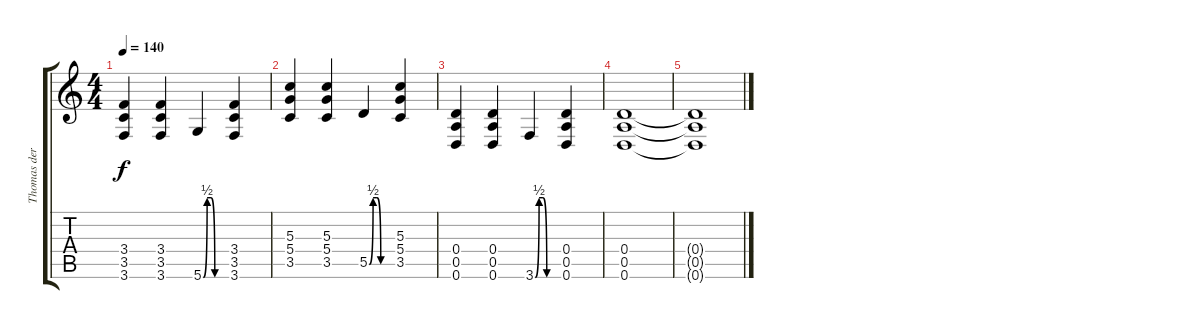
\track ("Thomas der Münzer (2)" "Thomas der") {instrument distortionguitar}
\staff {score tabs}
\tuning (E4 B3 G3 D3 A2 D2) {hide}
\ts (4 4)
\tempo 140
\clef g2
\ks c
(3.4 3.5 3.6).4{dy f} (3.4 3.5 3.6).4 5.6{be (custom 0 0 10 2 20 2 30 0 60 0)}.4 (3.4 3.5 3.6).4 |
(5.3 5.4 3.5).4 (5.3 5.4 3.5).4 5.5{be (custom 0 0 10 2 20 2 30 0 60 0)}.4 (5.3 5.4 3.5).4 |
(0.4 0.5 0.6).4 (0.4 0.5 0.6).4 3.6{be (custom 0 0 10 2 20 2 30 0 60 0)}.4 (0.4 0.5 0.6).4 |
(0.4 0.5 0.6).1 |
(0.4{t} 0.5{t} 0.6{t}).1
